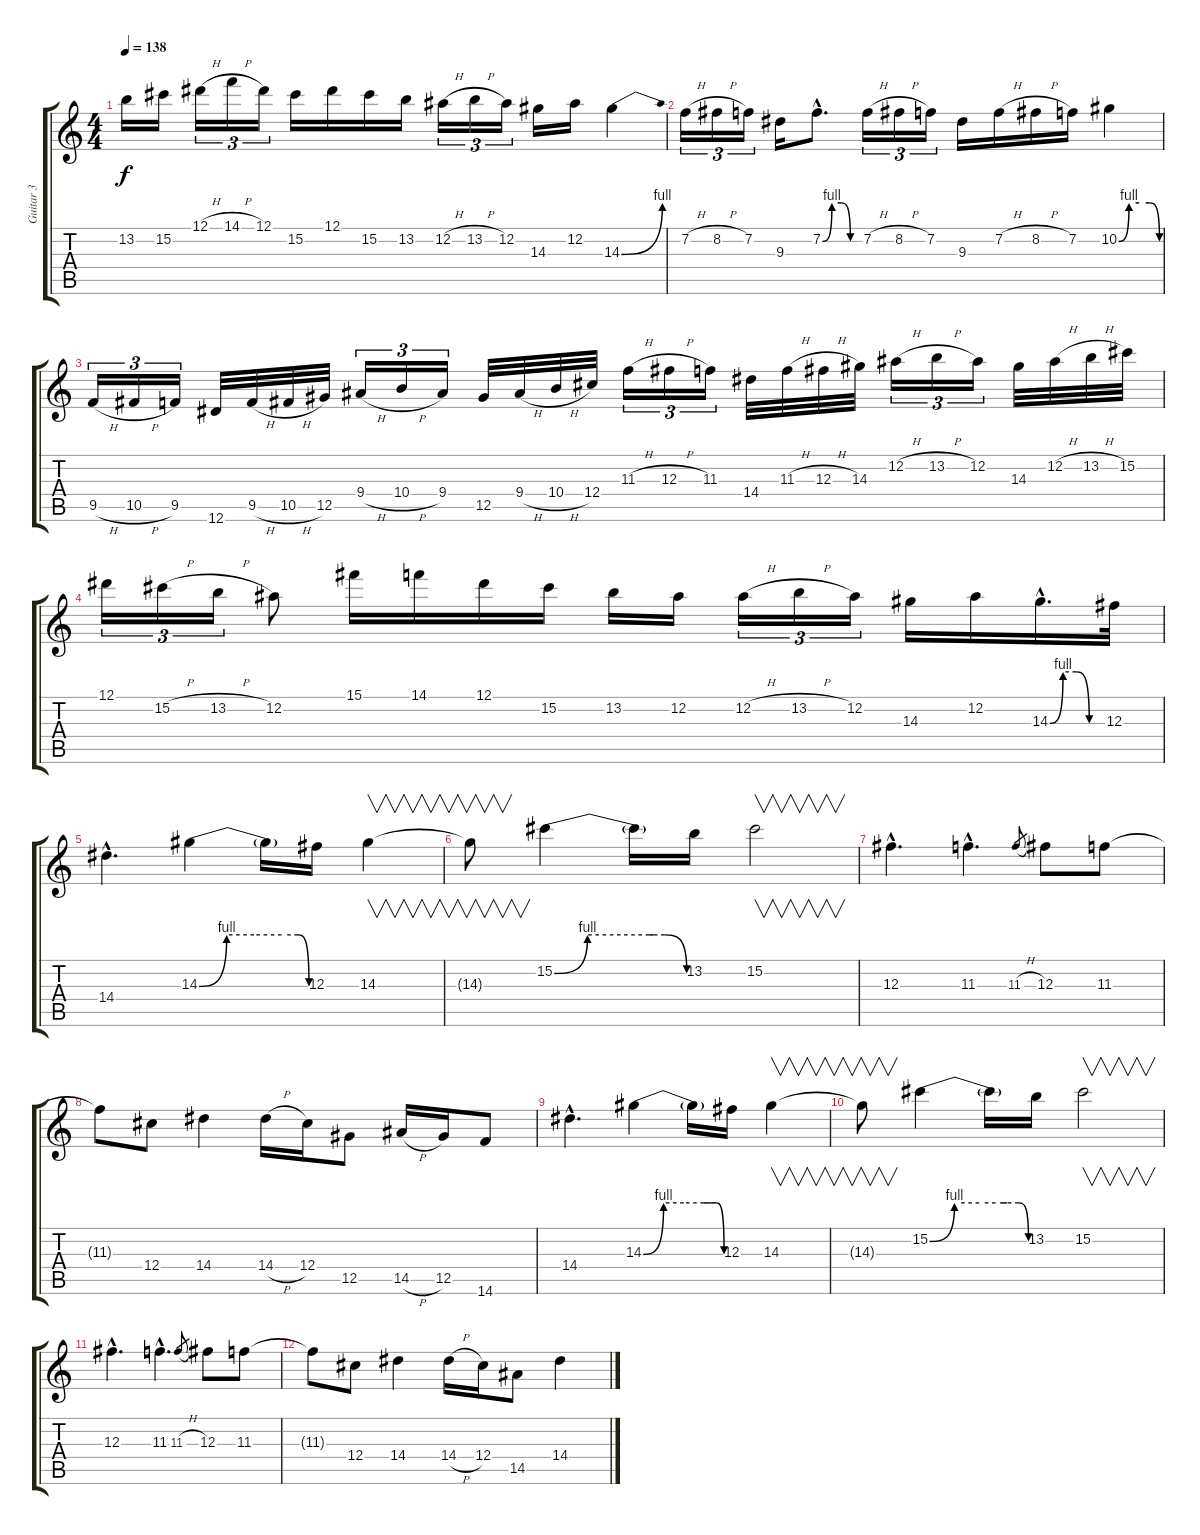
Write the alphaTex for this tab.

\track ("Guitar 3" "Guitar 3") {instrument distortionguitar}
\staff {score tabs}
\tuning (Eb4 Bb3 Gb3 Db3 Ab2 Eb2) {hide}
\ts (4 4)
\tempo 138
\clef g2
\ks c
13.2.16{dy f} 15.2.16 12.1{h}.16{tu (3 2)} 14.1{h}.16{tu (3 2)} 12.1.16{tu (3 2)} 15.2.16 12.1.16 15.2.16 13.2.16 12.2{h}.16{tu (3 2)} 13.2{h}.16{tu (3 2)} 12.2.16{tu (3 2)} 14.3.16 12.2.16 14.3{be (bend 0 0 60 4)}.4 |
7.2{h}.16{tu (3 2)} 8.2{h}.16{tu (3 2)} 7.2.16{tu (3 2)} 9.3.16 7.2{be (custom 0 0 15 4 30 4 45 0 60 0) hac}.8{d} 7.2{h}.16{tu (3 2)} 8.2{h}.16{tu (3 2)} 7.2.16{tu (3 2)} 9.3.16 7.2{h}.16 8.2{h}.16 7.2.16 10.2{be (custom 0 0 15 4 30 4 45 4 60 0)}.4 |
9.5{h}.16{tu (3 2)} 10.5{h}.16{tu (3 2)} 9.5.16{tu (3 2)} 12.6.32 9.5{h}.32 10.5{h}.32 12.5.32 9.4{h}.16{tu (3 2)} 10.4{h}.16{tu (3 2)} 9.4.16{tu (3 2)} 12.5.32 9.4{h}.32 10.4{h}.32 12.4.32 11.3{h}.16{tu (3 2)} 12.3{h}.16{tu (3 2)} 11.3.16{tu (3 2)} 14.4.32 11.3{h}.32 12.3{h}.32 14.3.32 12.2{h}.16{tu (3 2)} 13.2{h}.16{tu (3 2)} 12.2.16{tu (3 2)} 14.3.32 12.2{h}.32 13.2{h}.32 15.2.32 |
12.1.16{tu (3 2)} 15.2{h}.16{tu (3 2)} 13.2{h}.16{tu (3 2)} 12.2.8 15.1.16 14.1.16 12.1.16 15.2.16 13.2.16 12.2.16 12.2{h}.16{tu (3 2)} 13.2{h}.16{tu (3 2)} 12.2.16{tu (3 2)} 14.3.16 12.2.16 14.3{be (custom 0 0 15 4 30 4 45 0 60 0) hac}.16{d} 12.3.32 |
14.4{hac}.4{d} 14.3{be (custom 0 0 15 4 30 4 45 4 54 4 60 0)}.4 14.3{t}.16 12.3.16 14.3.4{v} |
14.3{t}.8{v} 15.2{be (custom 0 0 15 4 30 4 43 4 45 4 50 4 60 0)}.4 15.2{t}.16 13.2.16 15.2.2{v} |
12.3{hac}.4{d} 11.3{hac}.4{d} 11.3{h}.8{gr} 12.3.8 11.3.8 |
11.3{t}.8 12.4.8 14.4.4 14.4{h}.16 12.4.16 12.5.8 14.5{h}.16 12.5.16 14.6.8 |
14.4{hac}.4{d} 14.3{be (custom 0 0 15 4 30 4 45 4 50 4 54 4 60 0)}.4 14.3{t}.16 12.3.16 14.3.4{v} |
14.3{t}.8{v} 15.2{be (custom 0 0 15 4 30 4 40 4 45 4 47 4 54 4 60 0)}.4 15.2{t}.16 13.2.16 15.2.2{v} |
12.3{hac}.4{d} 11.3{hac}.4{d} 11.3{h}.8{gr} 12.3.8 11.3.8 |
11.3{t}.8 12.4.8 14.4.4 14.4{h}.16 12.4.16 14.5.8 14.4.4
